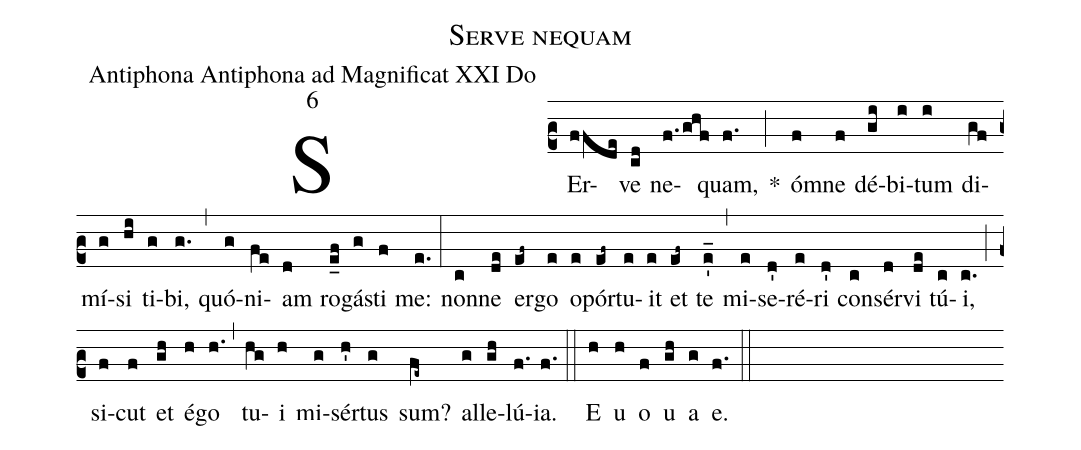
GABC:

name:Serve nequam;
office-part:Antiphona Antiphona ad Magnificat XXI Dom. post Pent.;
mode:6;
%%
(c2) SEr(ffde)ve(cd) ne(f./ghf)quam,(f.) *(;) ó(f)mne(f) dé(gi)bi(i)tum(i) di(gf)mí(g)si(hi) ti(g)bi,(g.) (,) quó(g)ni(fe)am(d) ro(e_f)gá(g)sti(f) me:(e.) (:) non(c)ne(de) er(ef~)go(e) o(e)pór(ef~)tu(e)it(e) et(ef~) te(e'_) (,) mi(e)se(d')ré(e)ri(d') con(c)sér(d)vi(de) tú(c)i,(c.) (;) si(f)cut(f) et(gh) é(h)go(h.) (,) tu(hg)i(h) mi(g)sér(h')tus(g) sum?(fe~) al(g)le(gh)lú(f.)ia.(f.) (::) <eu> E(h) u(h) o(f) u(gh) a(g) e.</eu>(f.) (::)
